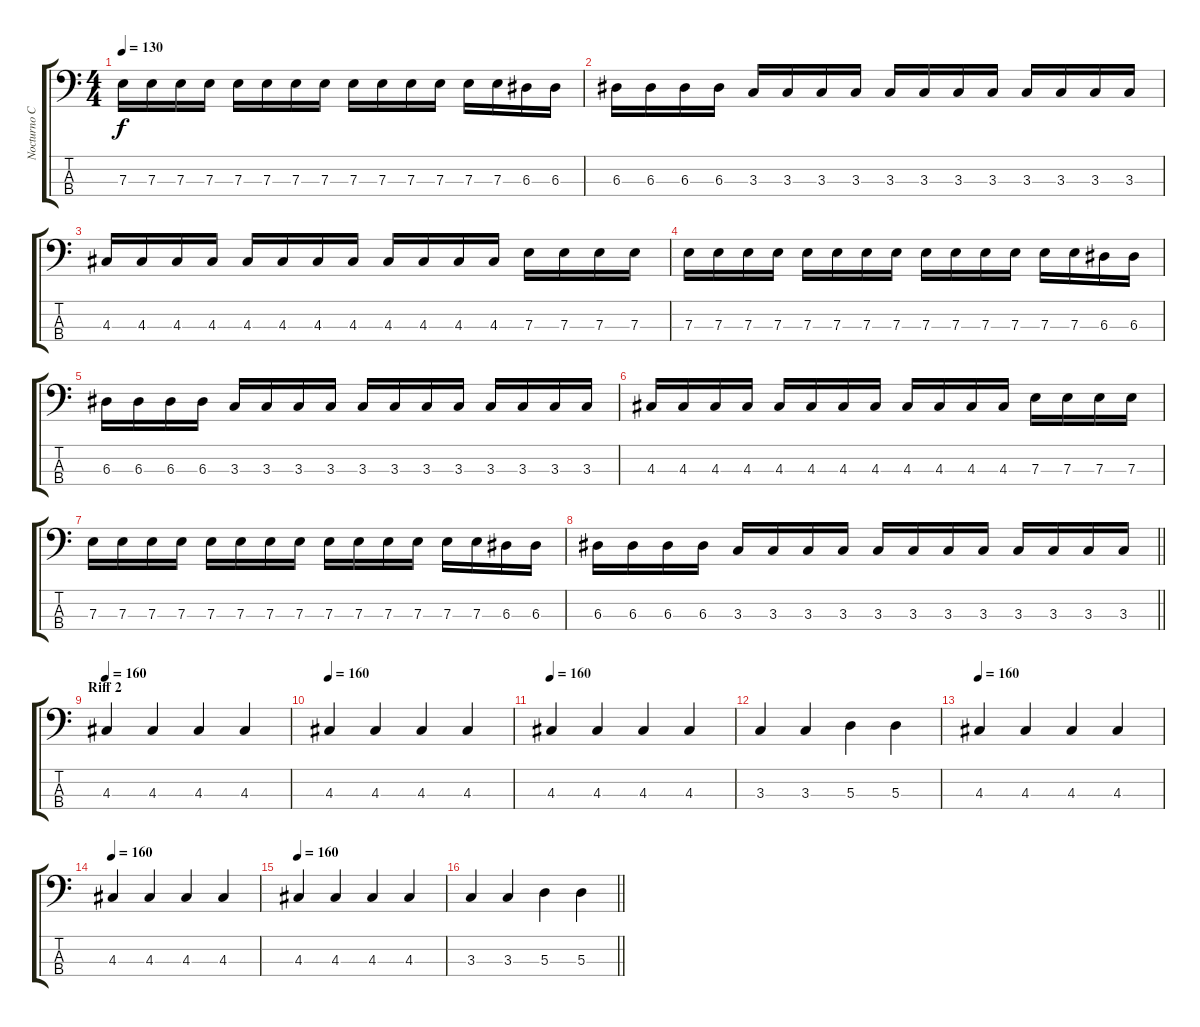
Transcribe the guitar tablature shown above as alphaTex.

\track ("Nocturno Culto" "Nocturno C") {instrument distortionguitar}
\staff {score tabs}
\tuning (G2 D2 A1 E1) {hide}
\ts (4 4)
\tempo 130
\clef f4
\ks c
7.3.16{dy f} 7.3.16 7.3.16 7.3.16 7.3.16 7.3.16 7.3.16 7.3.16 7.3.16 7.3.16 7.3.16 7.3.16 7.3.16 7.3.16 6.3.16 6.3.16 |
6.3.16 6.3.16 6.3.16 6.3.16 3.3.16 3.3.16 3.3.16 3.3.16 3.3.16 3.3.16 3.3.16 3.3.16 3.3.16 3.3.16 3.3.16 3.3.16 |
4.3.16 4.3.16 4.3.16 4.3.16 4.3.16 4.3.16 4.3.16 4.3.16 4.3.16 4.3.16 4.3.16 4.3.16 7.3.16 7.3.16 7.3.16 7.3.16 |
7.3.16 7.3.16 7.3.16 7.3.16 7.3.16 7.3.16 7.3.16 7.3.16 7.3.16 7.3.16 7.3.16 7.3.16 7.3.16 7.3.16 6.3.16 6.3.16 |
6.3.16 6.3.16 6.3.16 6.3.16 3.3.16 3.3.16 3.3.16 3.3.16 3.3.16 3.3.16 3.3.16 3.3.16 3.3.16 3.3.16 3.3.16 3.3.16 |
4.3.16 4.3.16 4.3.16 4.3.16 4.3.16 4.3.16 4.3.16 4.3.16 4.3.16 4.3.16 4.3.16 4.3.16 7.3.16 7.3.16 7.3.16 7.3.16 |
7.3.16 7.3.16 7.3.16 7.3.16 7.3.16 7.3.16 7.3.16 7.3.16 7.3.16 7.3.16 7.3.16 7.3.16 7.3.16 7.3.16 6.3.16 6.3.16 |
\barLineRight lightlight
6.3.16 6.3.16 6.3.16 6.3.16 3.3.16 3.3.16 3.3.16 3.3.16 3.3.16 3.3.16 3.3.16 3.3.16 3.3.16 3.3.16 3.3.16 3.3.16 |
\section ("" "Riff 2")
\tempo 160
4.3.4 4.3.4 4.3.4 4.3.4 |
\tempo 160
4.3.4 4.3.4 4.3.4 4.3.4 |
\tempo 160
4.3.4 4.3.4 4.3.4 4.3.4 |
3.3.4 3.3.4 5.3.4 5.3.4 |
\tempo 160
4.3.4 4.3.4 4.3.4 4.3.4 |
\tempo 160
4.3.4 4.3.4 4.3.4 4.3.4 |
\tempo 160
4.3.4 4.3.4 4.3.4 4.3.4 |
\barLineRight lightlight
3.3.4 3.3.4 5.3.4 5.3.4
